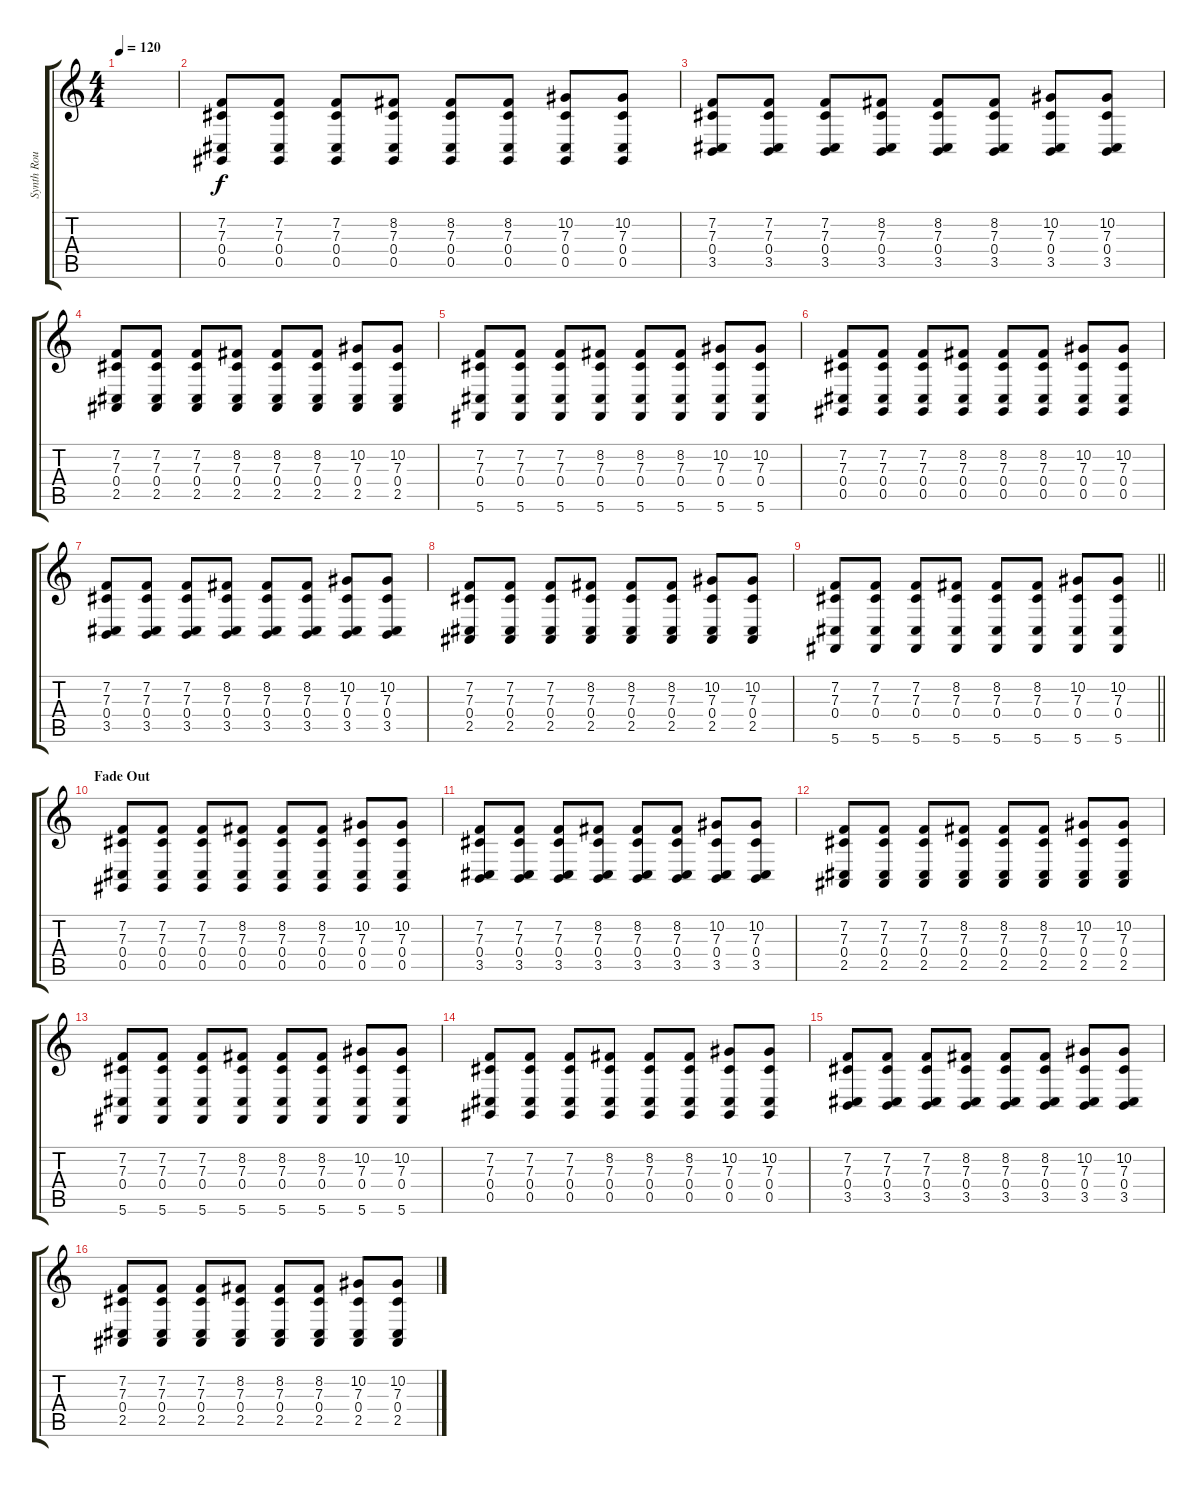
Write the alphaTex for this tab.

\track ("Synth Rou" "Synth Rou") {instrument lead1square}
\staff {score tabs}
\tuning (Eb4 Bb3 Gb3 Db3 Ab2 Db2) {hide}
\ts (4 4)
\tempo 120
\clef g2
\ks c
|
(7.2 7.3 0.4 0.5).8 (7.2 7.3 0.4 0.5).8 (7.2 7.3 0.4 0.5).8 (8.2 7.3 0.4 0.5).8 (8.2 7.3 0.4 0.5).8 (8.2 7.3 0.4 0.5).8 (10.2 7.3 0.4 0.5).8 (10.2 7.3 0.4 0.5).8 |
(7.2 7.3 0.4 3.5).8 (7.2 7.3 0.4 3.5).8 (7.2 7.3 0.4 3.5).8 (8.2 7.3 0.4 3.5).8 (8.2 7.3 0.4 3.5).8 (8.2 7.3 0.4 3.5).8 (10.2 7.3 0.4 3.5).8 (10.2 7.3 0.4 3.5).8 |
(7.2 7.3 0.4 2.5).8 (7.2 7.3 0.4 2.5).8 (7.2 7.3 0.4 2.5).8 (8.2 7.3 0.4 2.5).8 (8.2 7.3 0.4 2.5).8 (8.2 7.3 0.4 2.5).8 (10.2 7.3 0.4 2.5).8 (10.2 7.3 0.4 2.5).8 |
(7.2 7.3 0.4 5.6).8 (7.2 7.3 0.4 5.6).8 (7.2 7.3 0.4 5.6).8 (8.2 7.3 0.4 5.6).8 (8.2 7.3 0.4 5.6).8 (8.2 7.3 0.4 5.6).8 (10.2 7.3 0.4 5.6).8 (10.2 7.3 0.4 5.6).8 |
(7.2 7.3 0.4 0.5).8 (7.2 7.3 0.4 0.5).8 (7.2 7.3 0.4 0.5).8 (8.2 7.3 0.4 0.5).8 (8.2 7.3 0.4 0.5).8 (8.2 7.3 0.4 0.5).8 (10.2 7.3 0.4 0.5).8 (10.2 7.3 0.4 0.5).8 |
(7.2 7.3 0.4 3.5).8 (7.2 7.3 0.4 3.5).8 (7.2 7.3 0.4 3.5).8 (8.2 7.3 0.4 3.5).8 (8.2 7.3 0.4 3.5).8 (8.2 7.3 0.4 3.5).8 (10.2 7.3 0.4 3.5).8 (10.2 7.3 0.4 3.5).8 |
(7.2 7.3 0.4 2.5).8 (7.2 7.3 0.4 2.5).8 (7.2 7.3 0.4 2.5).8 (8.2 7.3 0.4 2.5).8 (8.2 7.3 0.4 2.5).8 (8.2 7.3 0.4 2.5).8 (10.2 7.3 0.4 2.5).8 (10.2 7.3 0.4 2.5).8 |
\barLineRight lightlight
(7.2 7.3 0.4 5.6).8 (7.2 7.3 0.4 5.6).8 (7.2 7.3 0.4 5.6).8 (8.2 7.3 0.4 5.6).8 (8.2 7.3 0.4 5.6).8 (8.2 7.3 0.4 5.6).8 (10.2 7.3 0.4 5.6).8 (10.2 7.3 0.4 5.6).8 |
\section ("" "Fade Out")
(7.2 7.3 0.4 0.5).8{volume 12} (7.2 7.3 0.4 0.5).8 (7.2 7.3 0.4 0.5).8 (8.2 7.3 0.4 0.5).8 (8.2 7.3 0.4 0.5).8 (8.2 7.3 0.4 0.5).8 (10.2 7.3 0.4 0.5).8 (10.2 7.3 0.4 0.5).8 |
(7.2 7.3 0.4 3.5).8 (7.2 7.3 0.4 3.5).8 (7.2 7.3 0.4 3.5).8 (8.2 7.3 0.4 3.5).8 (8.2 7.3 0.4 3.5).8 (8.2 7.3 0.4 3.5).8 (10.2 7.3 0.4 3.5).8 (10.2 7.3 0.4 3.5).8 |
(7.2 7.3 0.4 2.5).8 (7.2 7.3 0.4 2.5).8 (7.2 7.3 0.4 2.5).8 (8.2 7.3 0.4 2.5).8 (8.2 7.3 0.4 2.5).8 (8.2 7.3 0.4 2.5).8 (10.2 7.3 0.4 2.5).8 (10.2 7.3 0.4 2.5).8 |
(7.2 7.3 0.4 5.6).8 (7.2 7.3 0.4 5.6).8 (7.2 7.3 0.4 5.6).8 (8.2 7.3 0.4 5.6).8 (8.2 7.3 0.4 5.6).8 (8.2 7.3 0.4 5.6).8 (10.2 7.3 0.4 5.6).8 (10.2 7.3 0.4 5.6).8 |
(7.2 7.3 0.4 0.5).8{volume 8} (7.2 7.3 0.4 0.5).8 (7.2 7.3 0.4 0.5).8 (8.2 7.3 0.4 0.5).8 (8.2 7.3 0.4 0.5).8 (8.2 7.3 0.4 0.5).8 (10.2 7.3 0.4 0.5).8 (10.2 7.3 0.4 0.5).8 |
(7.2 7.3 0.4 3.5).8 (7.2 7.3 0.4 3.5).8 (7.2 7.3 0.4 3.5).8 (8.2 7.3 0.4 3.5).8 (8.2 7.3 0.4 3.5).8 (8.2 7.3 0.4 3.5).8 (10.2 7.3 0.4 3.5).8 (10.2 7.3 0.4 3.5).8 |
(7.2 7.3 0.4 2.5).8 (7.2 7.3 0.4 2.5).8 (7.2 7.3 0.4 2.5).8 (8.2 7.3 0.4 2.5).8 (8.2 7.3 0.4 2.5).8 (8.2 7.3 0.4 2.5).8 (10.2 7.3 0.4 2.5).8 (10.2 7.3 0.4 2.5).8
